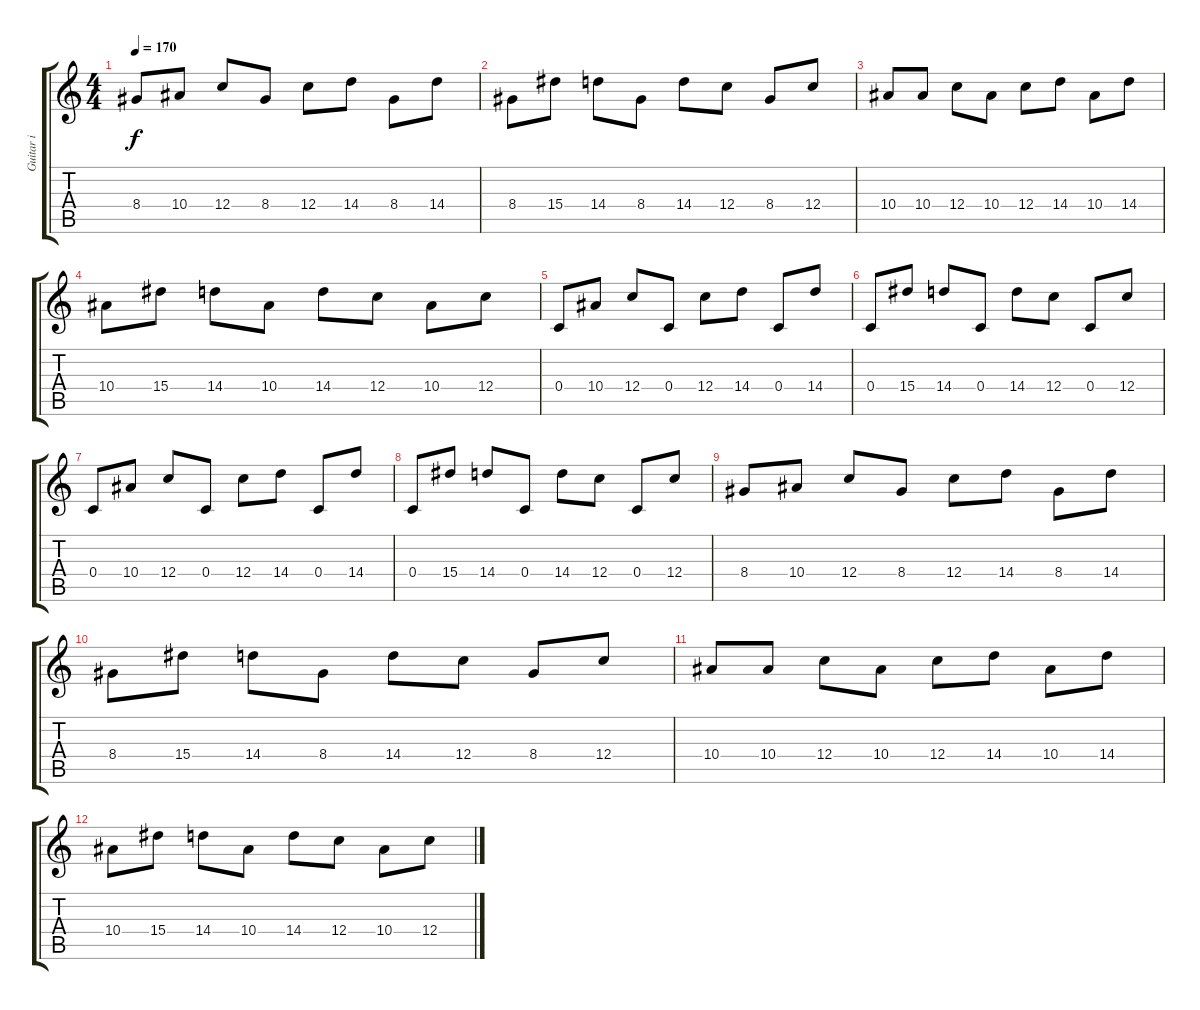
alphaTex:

\track ("Guitar i" "Guitar i") {instrument distortionguitar}
\staff {score tabs}
\tuning (D4 A3 F3 C3 G2 C2) {hide}
\ts (4 4)
\tempo 170
\clef g2
\ks c
8.4.8{dy f} 10.4.8 12.4.8 8.4.8 12.4.8 14.4.8 8.4.8 14.4.8 |
8.4.8 15.4.8 14.4.8 8.4.8 14.4.8 12.4.8 8.4.8 12.4.8 |
10.4.8 10.4.8 12.4.8 10.4.8 12.4.8 14.4.8 10.4.8 14.4.8 |
10.4.8 15.4.8 14.4.8 10.4.8 14.4.8 12.4.8 10.4.8 12.4.8 |
0.4.8 10.4.8 12.4.8 0.4.8 12.4.8 14.4.8 0.4.8 14.4.8 |
0.4.8 15.4.8 14.4.8 0.4.8 14.4.8 12.4.8 0.4.8 12.4.8 |
0.4.8 10.4.8 12.4.8 0.4.8 12.4.8 14.4.8 0.4.8 14.4.8 |
0.4.8 15.4.8 14.4.8 0.4.8 14.4.8 12.4.8 0.4.8 12.4.8 |
8.4.8 10.4.8 12.4.8 8.4.8 12.4.8 14.4.8 8.4.8 14.4.8 |
8.4.8 15.4.8 14.4.8 8.4.8 14.4.8 12.4.8 8.4.8 12.4.8 |
10.4.8 10.4.8 12.4.8 10.4.8 12.4.8 14.4.8 10.4.8 14.4.8 |
10.4.8 15.4.8 14.4.8 10.4.8 14.4.8 12.4.8 10.4.8 12.4.8
